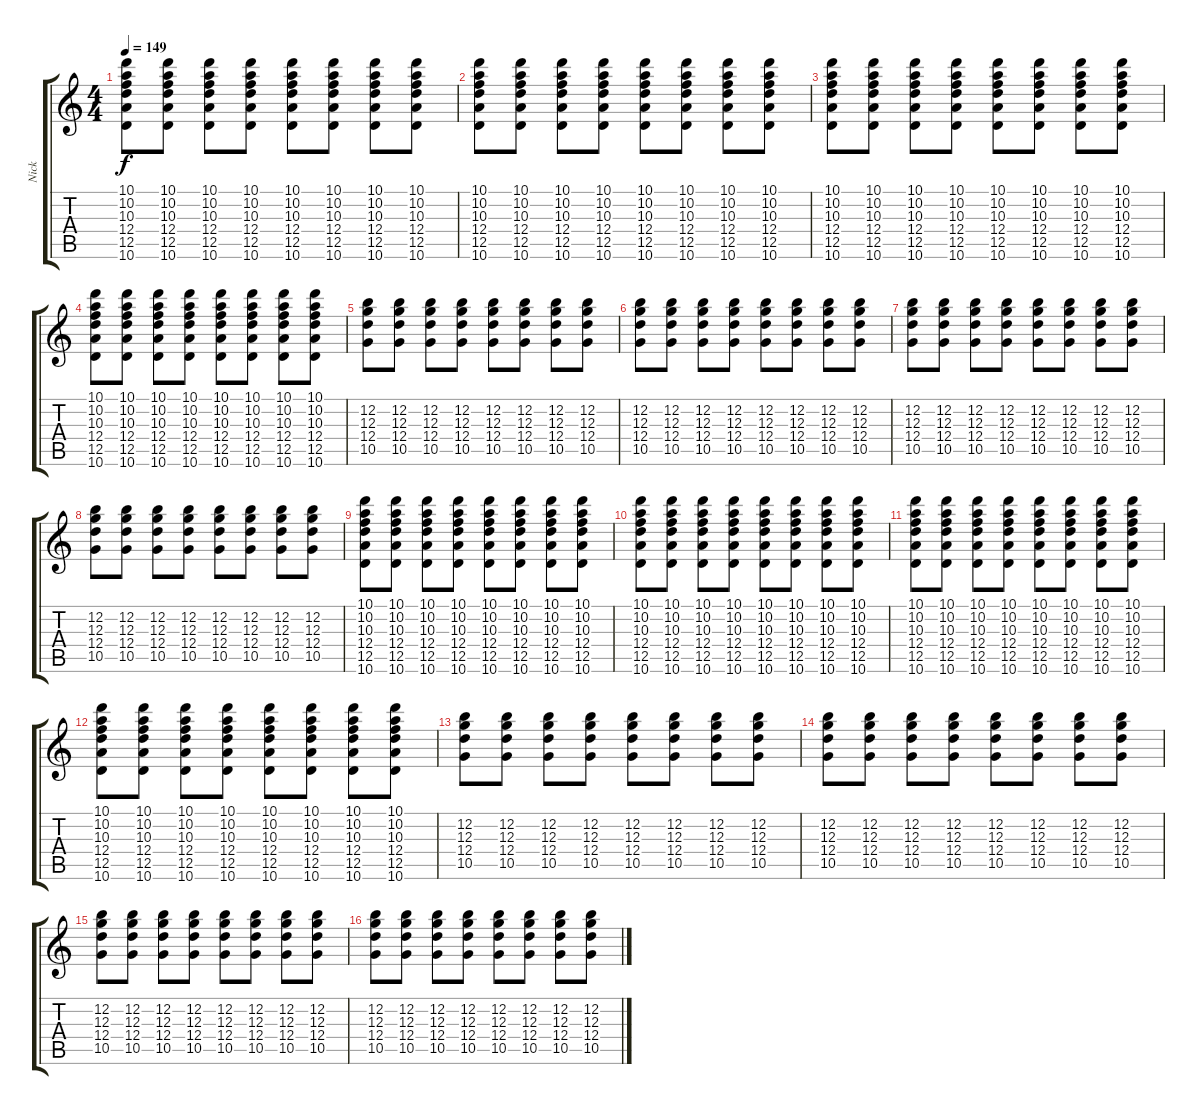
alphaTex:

\track ("Nick" "Nick") {instrument electricguitarjazz}
\staff {score tabs}
\tuning (E4 B3 G3 D3 A2 E2) {hide}
\ts (4 4)
\tempo 149
\clef g2
\ks c
(10.1 10.2 10.3 12.4 12.5 10.6).8{dy f} (10.1 10.2 10.3 12.4 12.5 10.6).8 (10.1 10.2 10.3 12.4 12.5 10.6).8 (10.1 10.2 10.3 12.4 12.5 10.6).8 (10.1 10.2 10.3 12.4 12.5 10.6).8 (10.1 10.2 10.3 12.4 12.5 10.6).8 (10.1 10.2 10.3 12.4 12.5 10.6).8 (10.1 10.2 10.3 12.4 12.5 10.6).8 |
(10.1 10.2 10.3 12.4 12.5 10.6).8 (10.1 10.2 10.3 12.4 12.5 10.6).8 (10.1 10.2 10.3 12.4 12.5 10.6).8 (10.1 10.2 10.3 12.4 12.5 10.6).8 (10.1 10.2 10.3 12.4 12.5 10.6).8 (10.1 10.2 10.3 12.4 12.5 10.6).8 (10.1 10.2 10.3 12.4 12.5 10.6).8 (10.1 10.2 10.3 12.4 12.5 10.6).8 |
(10.1 10.2 10.3 12.4 12.5 10.6).8 (10.1 10.2 10.3 12.4 12.5 10.6).8 (10.1 10.2 10.3 12.4 12.5 10.6).8 (10.1 10.2 10.3 12.4 12.5 10.6).8 (10.1 10.2 10.3 12.4 12.5 10.6).8 (10.1 10.2 10.3 12.4 12.5 10.6).8 (10.1 10.2 10.3 12.4 12.5 10.6).8 (10.1 10.2 10.3 12.4 12.5 10.6).8 |
(10.1 10.2 10.3 12.4 12.5 10.6).8 (10.1 10.2 10.3 12.4 12.5 10.6).8 (10.1 10.2 10.3 12.4 12.5 10.6).8 (10.1 10.2 10.3 12.4 12.5 10.6).8 (10.1 10.2 10.3 12.4 12.5 10.6).8 (10.1 10.2 10.3 12.4 12.5 10.6).8 (10.1 10.2 10.3 12.4 12.5 10.6).8 (10.1 10.2 10.3 12.4 12.5 10.6).8 |
(12.2 12.3 12.4 10.5).8 (12.2 12.3 12.4 10.5).8 (12.2 12.3 12.4 10.5).8 (12.2 12.3 12.4 10.5).8 (12.2 12.3 12.4 10.5).8 (12.2 12.3 12.4 10.5).8 (12.2 12.3 12.4 10.5).8 (12.2 12.3 12.4 10.5).8 |
(12.2 12.3 12.4 10.5).8 (12.2 12.3 12.4 10.5).8 (12.2 12.3 12.4 10.5).8 (12.2 12.3 12.4 10.5).8 (12.2 12.3 12.4 10.5).8 (12.2 12.3 12.4 10.5).8 (12.2 12.3 12.4 10.5).8 (12.2 12.3 12.4 10.5).8 |
(12.2 12.3 12.4 10.5).8 (12.2 12.3 12.4 10.5).8 (12.2 12.3 12.4 10.5).8 (12.2 12.3 12.4 10.5).8 (12.2 12.3 12.4 10.5).8 (12.2 12.3 12.4 10.5).8 (12.2 12.3 12.4 10.5).8 (12.2 12.3 12.4 10.5).8 |
(12.2 12.3 12.4 10.5).8 (12.2 12.3 12.4 10.5).8 (12.2 12.3 12.4 10.5).8 (12.2 12.3 12.4 10.5).8 (12.2 12.3 12.4 10.5).8 (12.2 12.3 12.4 10.5).8 (12.2 12.3 12.4 10.5).8 (12.2 12.3 12.4 10.5).8 |
(10.1 10.2 10.3 12.4 12.5 10.6).8 (10.1 10.2 10.3 12.4 12.5 10.6).8 (10.1 10.2 10.3 12.4 12.5 10.6).8 (10.1 10.2 10.3 12.4 12.5 10.6).8 (10.1 10.2 10.3 12.4 12.5 10.6).8 (10.1 10.2 10.3 12.4 12.5 10.6).8 (10.1 10.2 10.3 12.4 12.5 10.6).8 (10.1 10.2 10.3 12.4 12.5 10.6).8 |
(10.1 10.2 10.3 12.4 12.5 10.6).8 (10.1 10.2 10.3 12.4 12.5 10.6).8 (10.1 10.2 10.3 12.4 12.5 10.6).8 (10.1 10.2 10.3 12.4 12.5 10.6).8 (10.1 10.2 10.3 12.4 12.5 10.6).8 (10.1 10.2 10.3 12.4 12.5 10.6).8 (10.1 10.2 10.3 12.4 12.5 10.6).8 (10.1 10.2 10.3 12.4 12.5 10.6).8 |
(10.1 10.2 10.3 12.4 12.5 10.6).8 (10.1 10.2 10.3 12.4 12.5 10.6).8 (10.1 10.2 10.3 12.4 12.5 10.6).8 (10.1 10.2 10.3 12.4 12.5 10.6).8 (10.1 10.2 10.3 12.4 12.5 10.6).8 (10.1 10.2 10.3 12.4 12.5 10.6).8 (10.1 10.2 10.3 12.4 12.5 10.6).8 (10.1 10.2 10.3 12.4 12.5 10.6).8 |
(10.1 10.2 10.3 12.4 12.5 10.6).8 (10.1 10.2 10.3 12.4 12.5 10.6).8 (10.1 10.2 10.3 12.4 12.5 10.6).8 (10.1 10.2 10.3 12.4 12.5 10.6).8 (10.1 10.2 10.3 12.4 12.5 10.6).8 (10.1 10.2 10.3 12.4 12.5 10.6).8 (10.1 10.2 10.3 12.4 12.5 10.6).8 (10.1 10.2 10.3 12.4 12.5 10.6).8 |
(12.2 12.3 12.4 10.5).8 (12.2 12.3 12.4 10.5).8 (12.2 12.3 12.4 10.5).8 (12.2 12.3 12.4 10.5).8 (12.2 12.3 12.4 10.5).8 (12.2 12.3 12.4 10.5).8 (12.2 12.3 12.4 10.5).8 (12.2 12.3 12.4 10.5).8 |
(12.2 12.3 12.4 10.5).8 (12.2 12.3 12.4 10.5).8 (12.2 12.3 12.4 10.5).8 (12.2 12.3 12.4 10.5).8 (12.2 12.3 12.4 10.5).8 (12.2 12.3 12.4 10.5).8 (12.2 12.3 12.4 10.5).8 (12.2 12.3 12.4 10.5).8 |
(12.2 12.3 12.4 10.5).8 (12.2 12.3 12.4 10.5).8 (12.2 12.3 12.4 10.5).8 (12.2 12.3 12.4 10.5).8 (12.2 12.3 12.4 10.5).8 (12.2 12.3 12.4 10.5).8 (12.2 12.3 12.4 10.5).8 (12.2 12.3 12.4 10.5).8 |
(12.2 12.3 12.4 10.5).8 (12.2 12.3 12.4 10.5).8 (12.2 12.3 12.4 10.5).8 (12.2 12.3 12.4 10.5).8 (12.2 12.3 12.4 10.5).8 (12.2 12.3 12.4 10.5).8 (12.2 12.3 12.4 10.5).8 (12.2 12.3 12.4 10.5).8
